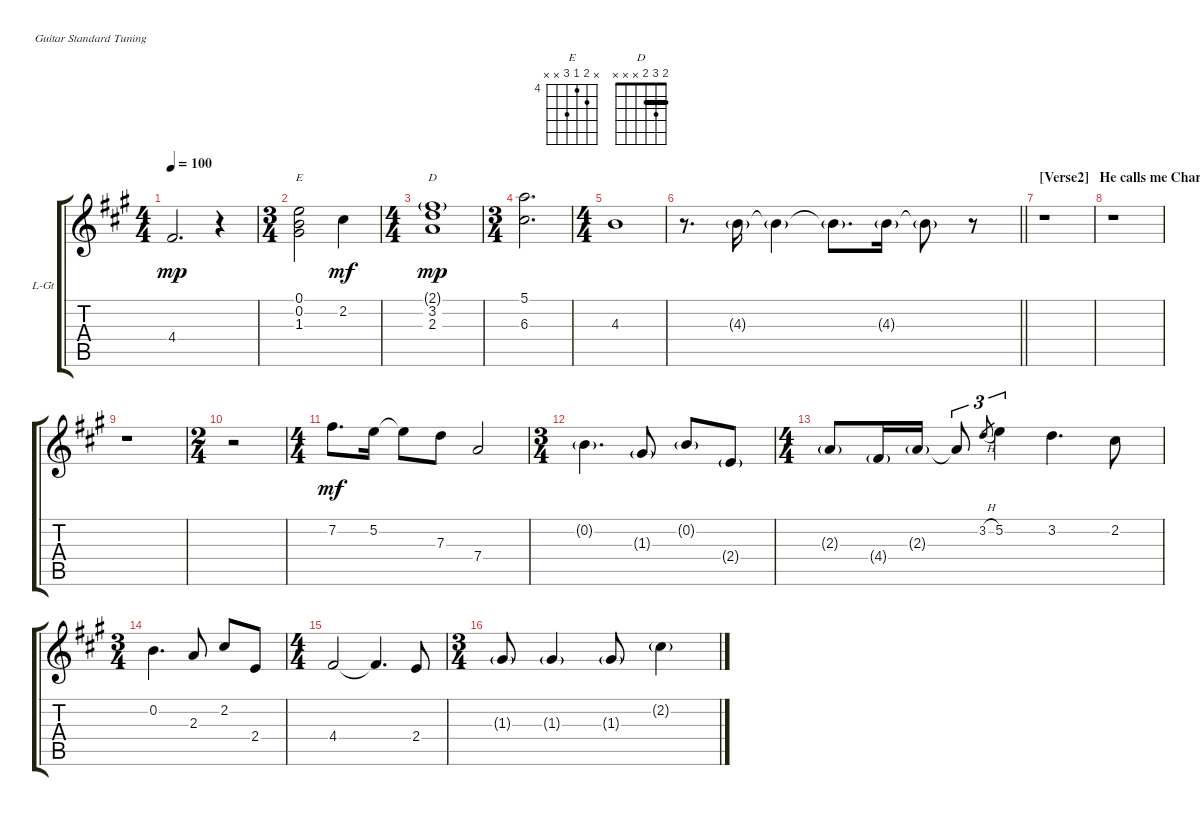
\bracketExtendMode groupsimilarinstruments
\firstSystemTrackNameOrientation horizontal
\otherSystemsTrackNameOrientation horizontal
\track ("Lead Guitar" "L-Gt") {instrument distortionguitar}
\staff {score tabs}
\tuning (E4 B3 G3 D3 A2 E2)
\chord ("E" x 5 4 6 x x) {firstfret 4}
\chord ("D" 2 3 2 x x x) {barre 2}
\ts (4 4)
\tempo 100
\clef g2
\ks f#minor
4.4.2{d dy mp} r.4 |
\ts (3 4)
(0.2 0.1 1.3).2{ch "E"} 2.2.4{dy mf} |
\ts (4 4)
(3.2 2.3 2.1{g}).1{ch "D" dy mp} |
\ts (3 4)
(6.3 5.1).2{d} |
\ts (4 4)
4.3.1 |
\barLineRight lightlight
r.8{d} 4.3{g}.16 4.3{g t}.4 4.3{g t}.8{d} 4.3{g}.16 4.3{g t}.8 r.8 |
\section ("" "[Verse2]   He calls me Charlie Mason, a stargazer am ")
r.1 |
r.1 |
r.1 |
\ts (2 4)
r.2 |
\ts (4 4)
7.2.8{d dy mf} 5.2.16 5.2{t}.8 7.3.8 7.4.2 |
\ts (3 4)
0.2{g}.4{d} 1.3{g}.8 0.2{g}.8 2.4{g}.8 |
\ts (4 4)
2.3{g}.8 4.4{g}.16 2.3{g}.16 2.3{t}.8{tu (3 2)} 3.2{h}.8{tu (3 2) gr} 5.2.4{tu (3 2)} 3.2.4{d} 2.2.8 |
\ts (3 4)
0.2.4{d} 2.3.8 2.2.8 2.4.8 |
\ts (4 4)
4.4.2 4.4{t}.4{d} 2.4.8 |
\ts (3 4)
1.3{g}.8 1.3{g}.4 1.3{g}.8 2.2{g}.4
